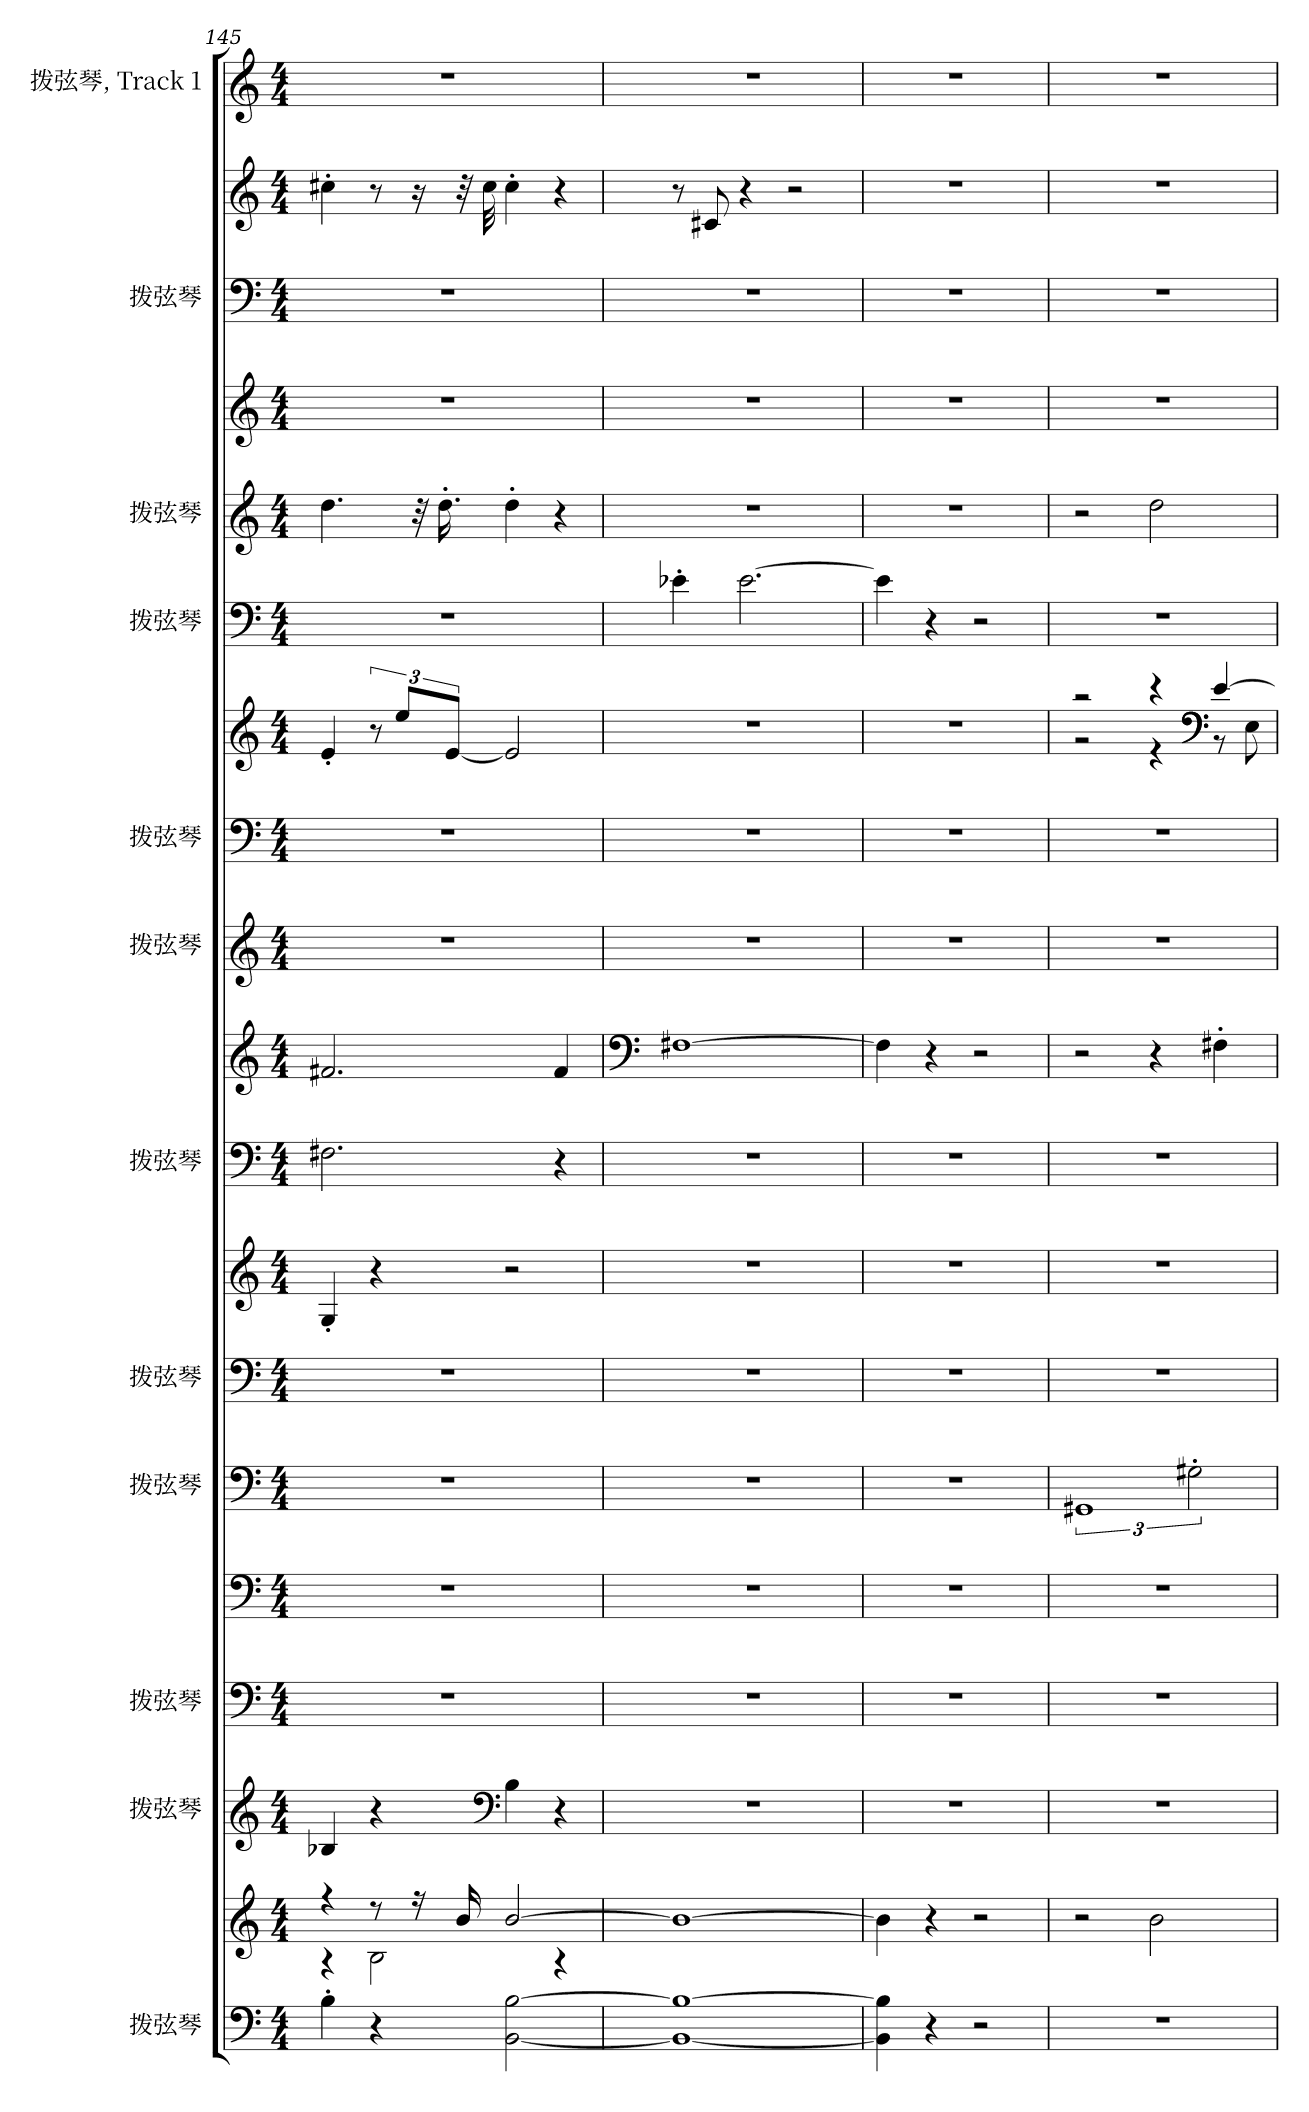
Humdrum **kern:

**kern	**kern	**kern	**kern	**kern	**kern	**kern	**kern	**kern	**kern	**kern	**kern	**kern	**kern	**kern	**kern	**kern	**kern	**kern
*part12	*part12	*part11	*part10	*part10	*part9	*part8	*part8	*part7	*part7	*part6	*part5	*part5	*part4	*part3	*part3	*part2	*part2	*part1
*staff19	*staff18	*staff17	*staff16	*staff15	*staff14	*staff13	*staff12	*staff11	*staff10	*staff9	*staff8	*staff7	*staff6	*staff5	*staff4	*staff3	*staff2	*staff1
*I"拨弦琴	*	*I"拨弦琴	*I"拨弦琴	*	*I"拨弦琴	*I"拨弦琴	*	*I"拨弦琴	*	*I"拨弦琴	*I"拨弦琴	*	*I"拨弦琴	*I"拨弦琴	*	*I"拨弦琴	*	*I"拨弦琴, Track 1
*clefF4	*clefG2	*clefG2	*clefF4	*clefF4	*clefF4	*clefF4	*clefG2	*clefF4	*clefG2	*clefG2	*clefF4	*clefG2	*clefF4	*clefG2	*clefG2	*clefF4	*clefG2	*clefG2
*k[]	*k[]	*k[]	*k[]	*k[]	*k[]	*k[]	*k[]	*k[]	*k[]	*k[]	*k[]	*k[]	*k[]	*k[]	*k[]	*k[]	*k[]	*k[]
*M4/4	*M4/4	*M4/4	*M4/4	*M4/4	*M4/4	*M4/4	*M4/4	*M4/4	*M4/4	*M4/4	*M4/4	*M4/4	*M4/4	*M4/4	*M4/4	*M4/4	*M4/4	*M4/4
=145	=145	=145	=145	=145	=145	=145	=145	=145	=145	=145	=145	=145	=145	=145	=145	=145	=145	=145
*	*^	*	*	*	*	*	*	*	*	*	*	*	*	*	*	*	*	*
4B'\	4r	4r	4B-X/	1r	1r	1r	1r	4G'/	2.F#X\	2.f#X/	1r	1r	4e'/	1r	4.dd\	1r	1r	4cc#X'\	1r
4r	8r	2B\	4r	.	.	.	.	4r	.	.	.	.	12r	.	.	.	.	8r	.
.	.	.	.	.	.	.	.	.	.	.	.	.	12ee/L	.	.	.	.	.	.
.	16r	.	.	.	.	.	.	.	.	.	.	.	.	.	32r	.	.	16r	.
.	.	.	.	.	.	.	.	.	.	.	.	.	.	.	16.dd'\	.	.	.	.
.	.	.	.	.	.	.	.	.	.	.	.	.	[12e/J	.	.	.	.	.	.
.	16b/	.	.	.	.	.	.	.	.	.	.	.	.	.	.	.	.	32r	.
.	.	.	.	.	.	.	.	.	.	.	.	.	.	.	.	.	.	32cc#\	.
*	*	*	*clefF4	*	*	*	*	*	*	*	*	*	*	*	*	*	*	*	*
[2BB\ [2B\	[2b/	.	4B-\	.	.	.	.	2r	.	.	.	.	2e/]	.	4dd'\	.	.	4cc#'\	.
.	.	4r	4r	.	.	.	.	.	4r	4f#/	.	.	.	.	4r	.	.	4r	.
*	*v	*v	*	*	*	*	*	*	*	*	*	*	*	*	*	*	*	*	*
=146	=146	=146	=146	=146	=146	=146	=146	=146	=146	=146	=146	=146	=146	=146	=146	=146	=146	=146
*	*	*	*	*	*	*	*	*	*clefF4	*	*	*	*	*	*	*	*	*
1BB_ 1B_	1b_	1r	1r	1r	1r	1r	1r	1r	[1F#X	1r	1r	1r	4e-X'\	1r	1r	1r	8r	1r
.	.	.	.	.	.	.	.	.	.	.	.	.	.	.	.	.	8c#X/	.
.	.	.	.	.	.	.	.	.	.	.	.	.	[2.e-\	.	.	.	4r	.
.	.	.	.	.	.	.	.	.	.	.	.	.	.	.	.	.	2r	.
=147	=147	=147	=147	=147	=147	=147	=147	=147	=147	=147	=147	=147	=147	=147	=147	=147	=147	=147
4BB\] 4B\]	4b\]	1r	1r	1r	1r	1r	1r	1r	4F#\]	1r	1r	1r	4e-\]	1r	1r	1r	1r	1r
4r	4r	.	.	.	.	.	.	.	4r	.	.	.	4r	.	.	.	.	.
2r	2r	.	.	.	.	.	.	.	2r	.	.	.	2r	.	.	.	.	.
!!LO:PB:g=z
=148	=148	=148	=148	=148	=148	=148	=148	=148	=148	=148	=148	=148	=148	=148	=148	=148	=148	=148
*	*	*	*	*	*	*	*	*	*	*	*	*^	*	*	*	*	*	*
1r	2r	1r	1r	1r	3%2GG#X	1r	1r	1r	2r	1r	1r	2r	2r	1r	2r	1r	1r	1r	1r
.	2b\	.	.	.	.	.	.	.	4r	.	.	4r	4r	.	2dd\	.	.	.	.
.	.	.	.	.	3G#X'\	.	.	.	.	.	.	.	.	.	.	.	.	.	.
*	*	*	*	*	*	*	*	*	*	*	*	*clefF4	*	*	*	*	*	*	*
.	.	.	.	.	.	.	.	.	4F#X'\	.	.	[4e/	8r	.	.	.	.	.	.
.	.	.	.	.	.	.	.	.	.	.	.	.	8E\	.	.	.	.	.	.
*	*	*	*	*	*	*	*	*	*	*	*	*v	*v	*	*	*	*	*	*
=	=	=	=	=	=	=	=	=	=	=	=	=	=	=	=	=	=	=
*-	*-	*-	*-	*-	*-	*-	*-	*-	*-	*-	*-	*-	*-	*-	*-	*-	*-	*-
